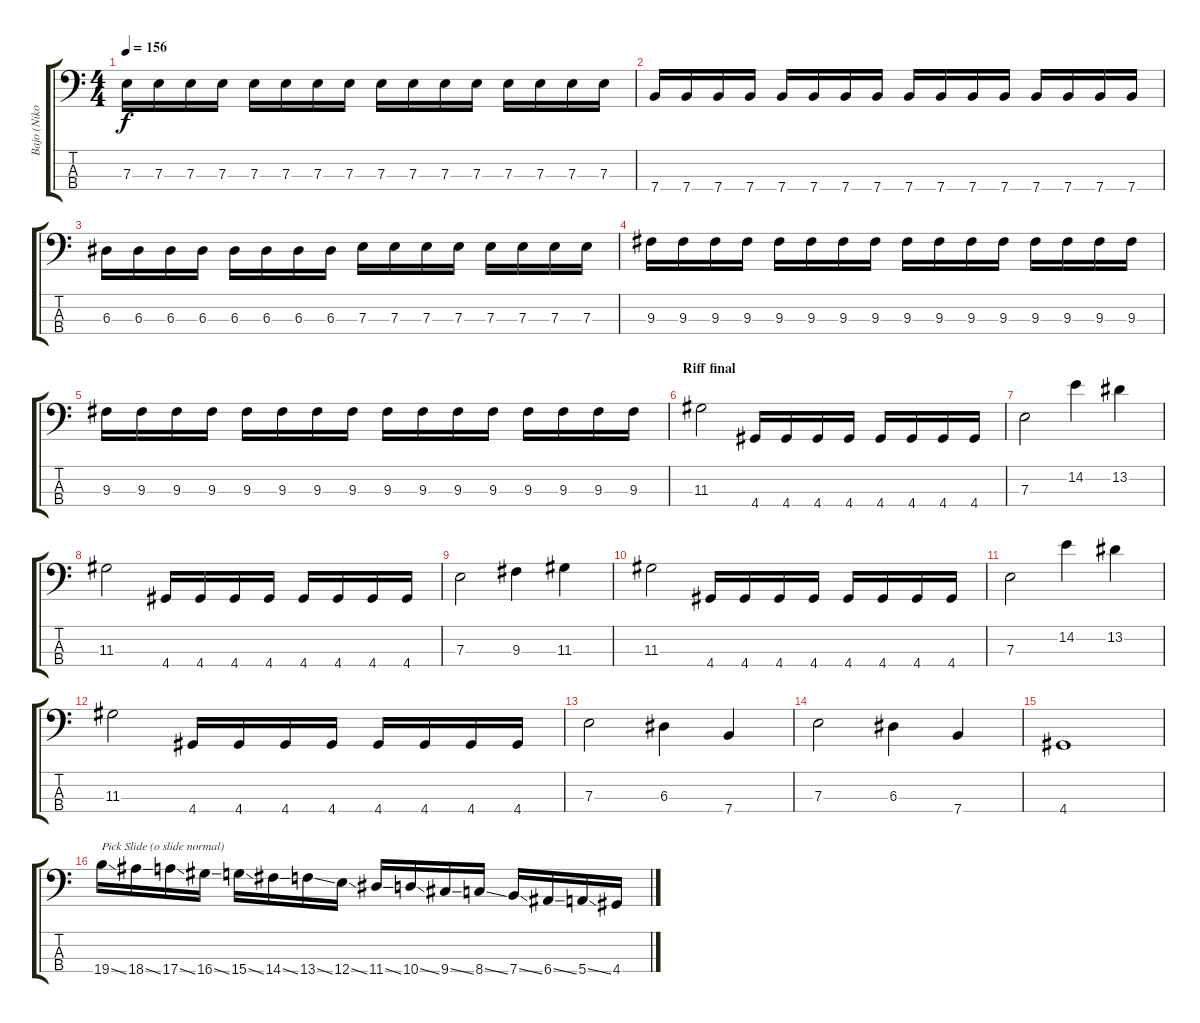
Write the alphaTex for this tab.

\track ("Bajo (Niko)" "Bajo (Niko") {instrument electricbassfinger}
\staff {score tabs}
\tuning (G2 D2 A1 E1) {hide}
\ts (4 4)
\tempo 156
\clef f4
\ks c
7.3.16{dy f} 7.3.16 7.3.16 7.3.16 7.3.16 7.3.16 7.3.16 7.3.16 7.3.16 7.3.16 7.3.16 7.3.16 7.3.16 7.3.16 7.3.16 7.3.16 |
7.4.16 7.4.16 7.4.16 7.4.16 7.4.16 7.4.16 7.4.16 7.4.16 7.4.16 7.4.16 7.4.16 7.4.16 7.4.16 7.4.16 7.4.16 7.4.16 |
6.3.16 6.3.16 6.3.16 6.3.16 6.3.16 6.3.16 6.3.16 6.3.16 7.3.16 7.3.16 7.3.16 7.3.16 7.3.16 7.3.16 7.3.16 7.3.16 |
9.3.16 9.3.16 9.3.16 9.3.16 9.3.16 9.3.16 9.3.16 9.3.16 9.3.16 9.3.16 9.3.16 9.3.16 9.3.16 9.3.16 9.3.16 9.3.16 |
9.3.16 9.3.16 9.3.16 9.3.16 9.3.16 9.3.16 9.3.16 9.3.16 9.3.16 9.3.16 9.3.16 9.3.16 9.3.16 9.3.16 9.3.16 9.3.16 |
\section ("" "Riff final")
11.3.2 4.4.16 4.4.16 4.4.16 4.4.16 4.4.16 4.4.16 4.4.16 4.4.16 |
7.3.2 14.2.4 13.2.4 |
11.3.2 4.4.16 4.4.16 4.4.16 4.4.16 4.4.16 4.4.16 4.4.16 4.4.16 |
7.3.2 9.3.4 11.3.4 |
11.3.2 4.4.16 4.4.16 4.4.16 4.4.16 4.4.16 4.4.16 4.4.16 4.4.16 |
7.3.2 14.2.4 13.2.4 |
11.3.2 4.4.16 4.4.16 4.4.16 4.4.16 4.4.16 4.4.16 4.4.16 4.4.16 |
7.3.2 6.3.4 7.4.4 |
7.3.2 6.3.4 7.4.4 |
4.4.1 |
19.4{ss}.16{txt "Pick Slide (o slide normal)"} 18.4{ss}.16 17.4{ss}.16 16.4{ss}.16 15.4{ss}.16 14.4{ss}.16 13.4{ss}.16 12.4{ss}.16 11.4{ss}.16 10.4{ss}.16 9.4{ss}.16 8.4{ss}.16 7.4{ss}.16 6.4{ss}.16 5.4{ss}.16 4.4.16
